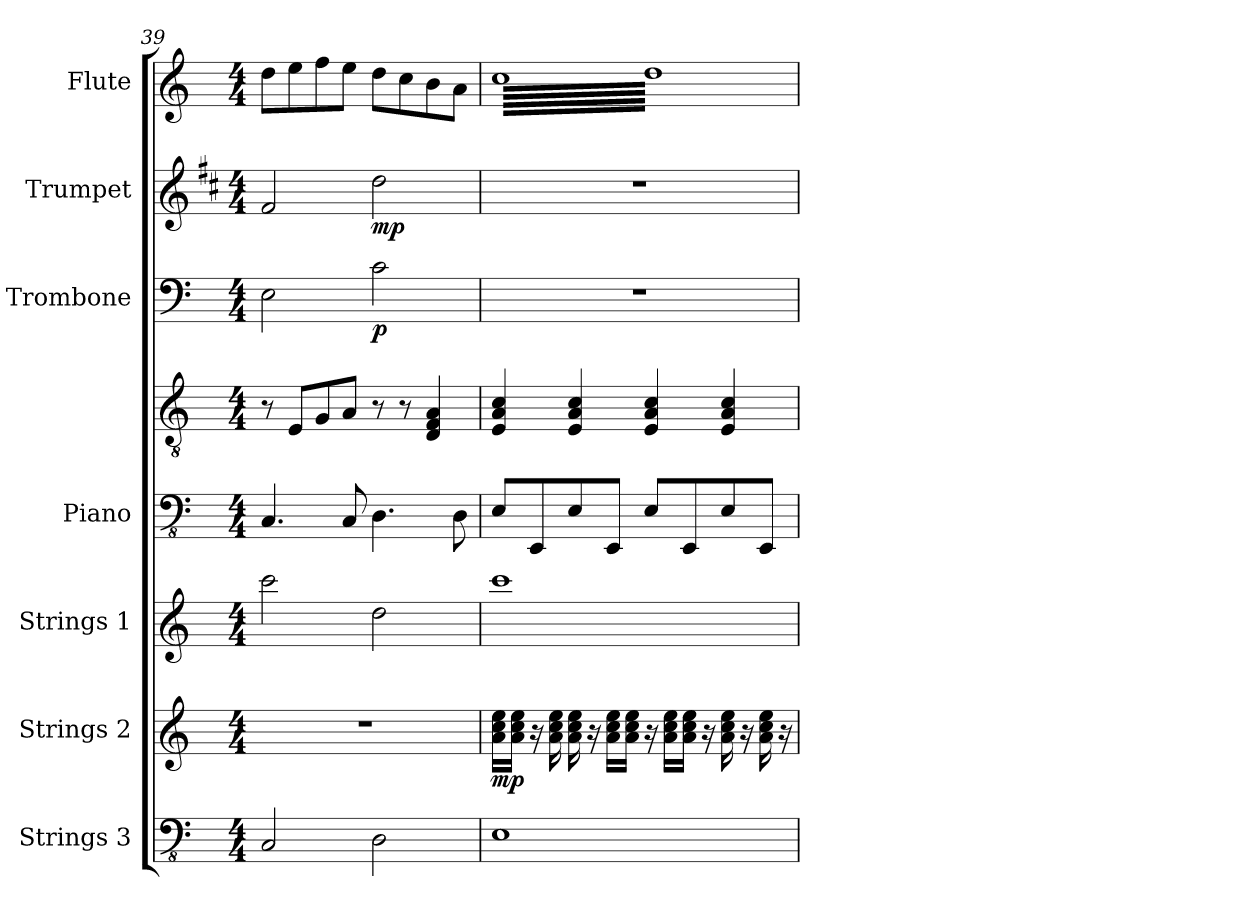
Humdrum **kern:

**kern	**kern	**dynam	**kern	**kern	**kern	**kern	**dynam	**kern	**dynam	**kern
*part7	*part6	*part6	*part5	*part4	*part4	*part3	*part3	*part2	*part2	*part1
*staff8	*staff7	*staff7	*staff6	*staff5	*staff4	*staff3	*staff3	*staff2	*staff2	*staff1
*I"Strings 3	*I"Strings 2	*	*I"Strings 1	*I"Piano	*	*I"Trombone	*	*I"Trumpet	*	*I"Flute
*I'St. 3	*I'St. 2	*	*I'St. 1	*I'Pno.	*	*I'Tbn.	*	*I'Tpt.	*	*I'Fl.
*clefFv4	*clefG2	*	*clefG2	*clefFv4	*clefGv2	*clefF4	*	*clefG2	*	*clefG2
*	*	*	*	*	*	*	*	*ITrd1c2	*	*
*k[]	*k[]	*	*k[]	*k[]	*k[]	*k[]	*	*k[]	*	*k[]
*M4/4	*M4/4	*	*M4/4	*M4/4	*M4/4	*M4/4	*	*M4/4	*	*M4/4
=39	=39	=39	=39	=39	=39	=39	=39	=39	=39	=39
2CC/	1r	.	2ccc\	4.CC/	8r	2E\	.	2e/	.	8dd\L
.	.	.	.	.	8E/L	.	.	.	.	8ee\
.	.	.	.	.	8G/	.	.	.	.	8ff\
.	.	.	.	8CC/	8A/J	.	.	.	.	8ee\J
!	!	!	!	!	!	!	!LO:DY:b	!	!LO:DY:b	!
2DD\	.	.	2dd\	4.DD\	8r	2c\	p	2cc\	mp	8dd\L
.	.	.	.	.	8r	.	.	.	.	8cc\
.	.	.	.	.	4D/ 4F/ 4A/	.	.	.	.	8b\
.	.	.	.	8DD\	.	.	.	.	.	8a\J
=40	=40	=40	=40	=40	=40	=40	=40	=40	=40	=40
!	!	!LO:DY:b	!	!	!	!	!	!	!	!
*	*	*	*	*	*	*	*	*	*	*tremolo
1EE	16a\ 16cc\ 16ee\LL	mp	1ccc	8EE/L	4E/ 4A/ 4c/	1r	.	1r	.	64ccLLLL
.	.	.	.	.	.	.	.	.	.	64dd
.	.	.	.	.	.	.	.	.	.	64cc
.	.	.	.	.	.	.	.	.	.	64dd
.	16a\ 16cc\ 16ee\JJ	.	.	.	.	.	.	.	.	64cc
.	.	.	.	.	.	.	.	.	.	64dd
.	.	.	.	.	.	.	.	.	.	64cc
.	.	.	.	.	.	.	.	.	.	64dd
.	16r	.	.	8EEE/	.	.	.	.	.	64cc
.	.	.	.	.	.	.	.	.	.	64dd
.	.	.	.	.	.	.	.	.	.	64cc
.	.	.	.	.	.	.	.	.	.	64dd
.	16a\ 16cc\ 16ee\	.	.	.	.	.	.	.	.	64cc
.	.	.	.	.	.	.	.	.	.	64dd
.	.	.	.	.	.	.	.	.	.	64cc
.	.	.	.	.	.	.	.	.	.	64dd
.	16a\ 16cc\ 16ee\	.	.	8EE/	4E/ 4A/ 4c/	.	.	.	.	64cc
.	.	.	.	.	.	.	.	.	.	64dd
.	.	.	.	.	.	.	.	.	.	64cc
.	.	.	.	.	.	.	.	.	.	64dd
.	16r	.	.	.	.	.	.	.	.	64cc
.	.	.	.	.	.	.	.	.	.	64dd
.	.	.	.	.	.	.	.	.	.	64cc
.	.	.	.	.	.	.	.	.	.	64dd
.	16a\ 16cc\ 16ee\LL	.	.	8EEE/J	.	.	.	.	.	64cc
.	.	.	.	.	.	.	.	.	.	64dd
.	.	.	.	.	.	.	.	.	.	64cc
.	.	.	.	.	.	.	.	.	.	64dd
.	16a\ 16cc\ 16ee\JJ	.	.	.	.	.	.	.	.	64cc
.	.	.	.	.	.	.	.	.	.	64dd
.	.	.	.	.	.	.	.	.	.	64cc
.	.	.	.	.	.	.	.	.	.	64dd
.	16r	.	.	8EE/L	4E/ 4A/ 4c/	.	.	.	.	64cc
.	.	.	.	.	.	.	.	.	.	64dd
.	.	.	.	.	.	.	.	.	.	64cc
.	.	.	.	.	.	.	.	.	.	64dd
.	16a\ 16cc\ 16ee\LL	.	.	.	.	.	.	.	.	64cc
.	.	.	.	.	.	.	.	.	.	64dd
.	.	.	.	.	.	.	.	.	.	64cc
.	.	.	.	.	.	.	.	.	.	64dd
.	16a\ 16cc\ 16ee\JJ	.	.	8EEE/	.	.	.	.	.	64cc
.	.	.	.	.	.	.	.	.	.	64dd
.	.	.	.	.	.	.	.	.	.	64cc
.	.	.	.	.	.	.	.	.	.	64dd
.	16r	.	.	.	.	.	.	.	.	64cc
.	.	.	.	.	.	.	.	.	.	64dd
.	.	.	.	.	.	.	.	.	.	64cc
.	.	.	.	.	.	.	.	.	.	64dd
.	16a\ 16cc\ 16ee\	.	.	8EE/	4E/ 4A/ 4c/	.	.	.	.	64cc
.	.	.	.	.	.	.	.	.	.	64dd
.	.	.	.	.	.	.	.	.	.	64cc
.	.	.	.	.	.	.	.	.	.	64dd
.	16r	.	.	.	.	.	.	.	.	64cc
.	.	.	.	.	.	.	.	.	.	64dd
.	.	.	.	.	.	.	.	.	.	64cc
.	.	.	.	.	.	.	.	.	.	64dd
.	16a\ 16cc\ 16ee\	.	.	8EEE/J	.	.	.	.	.	64cc
.	.	.	.	.	.	.	.	.	.	64dd
.	.	.	.	.	.	.	.	.	.	64cc
.	.	.	.	.	.	.	.	.	.	64dd
.	16r	.	.	.	.	.	.	.	.	64cc
.	.	.	.	.	.	.	.	.	.	64dd
.	.	.	.	.	.	.	.	.	.	64cc
.	.	.	.	.	.	.	.	.	.	64ddJJJJ
*	*	*	*	*	*	*	*	*	*	*Xtremolo
.	.	.	.	.	.	.	.	.	.	.
.	.	.	.	.	.	.	.	.	.	.
.	.	.	.	.	.	.	.	.	.	.
.	.	.	.	.	.	.	.	.	.	.
.	.	.	.	.	.	.	.	.	.	.
.	.	.	.	.	.	.	.	.	.	.
.	.	.	.	.	.	.	.	.	.	.
.	.	.	.	.	.	.	.	.	.	.
.	.	.	.	.	.	.	.	.	.	.
.	.	.	.	.	.	.	.	.	.	.
.	.	.	.	.	.	.	.	.	.	.
.	.	.	.	.	.	.	.	.	.	.
.	.	.	.	.	.	.	.	.	.	.
.	.	.	.	.	.	.	.	.	.	.
.	.	.	.	.	.	.	.	.	.	.
.	.	.	.	.	.	.	.	.	.	.
.	.	.	.	.	.	.	.	.	.	.
.	.	.	.	.	.	.	.	.	.	.
.	.	.	.	.	.	.	.	.	.	.
.	.	.	.	.	.	.	.	.	.	.
.	.	.	.	.	.	.	.	.	.	.
.	.	.	.	.	.	.	.	.	.	.
.	.	.	.	.	.	.	.	.	.	.
.	.	.	.	.	.	.	.	.	.	.
.	.	.	.	.	.	.	.	.	.	.
.	.	.	.	.	.	.	.	.	.	.
.	.	.	.	.	.	.	.	.	.	.
.	.	.	.	.	.	.	.	.	.	.
.	.	.	.	.	.	.	.	.	.	.
.	.	.	.	.	.	.	.	.	.	.
.	.	.	.	.	.	.	.	.	.	.
.	.	.	.	.	.	.	.	.	.	.
=	=	=	=	=	=	=	=	=	=	=
*-	*-	*-	*-	*-	*-	*-	*-	*-	*-	*-
